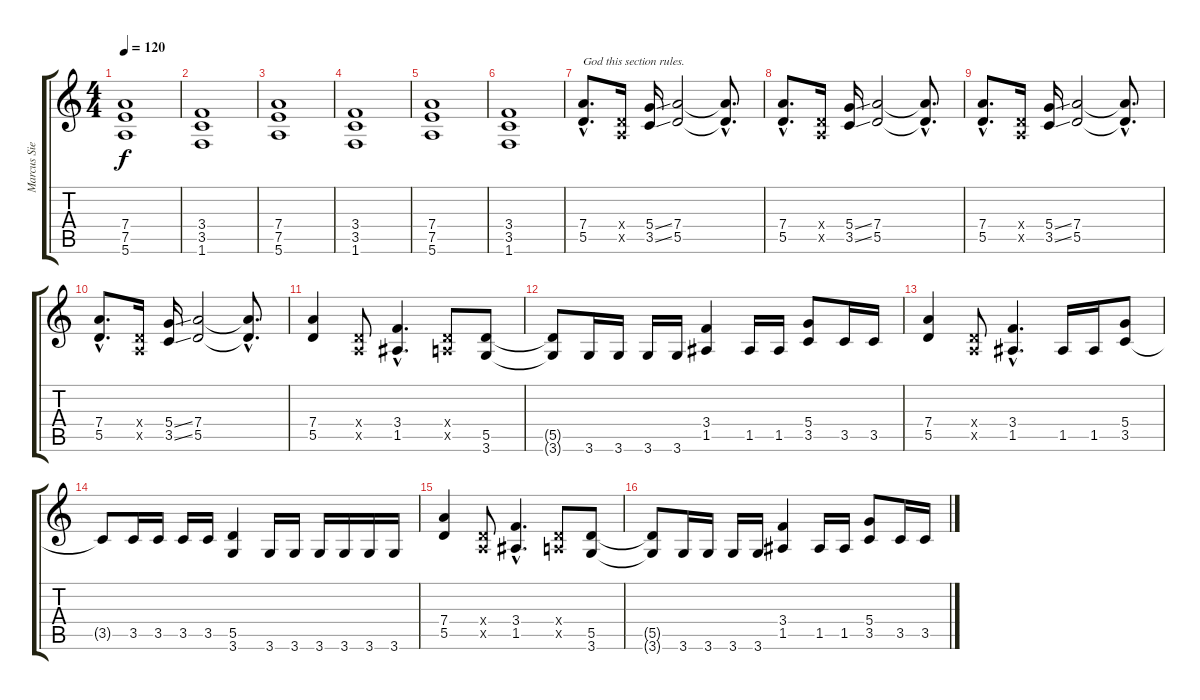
\track ("Marcus Siepen" "Marcus Sie") {instrument overdrivenguitar}
\staff {score tabs}
\tuning (E4 B3 G3 D3 A2 E2) {hide}
\ts (4 4)
\tempo 120
\clef g2
\ks c
(7.4 7.5 5.6).1{dy f} |
(3.4 3.5 1.6).1 |
(7.4 7.5 5.6).1 |
(3.4 3.5 1.6).1 |
(7.4 7.5 5.6).1 |
(3.4 3.5 1.6).1 |
(7.4{hac} 5.5{hac}).8{d txt "God this section rules."} (0.4{x} 0.5{x}).16 (5.4{ss} 3.5{ss}).16 (7.4 5.5).2 (7.4{hac t} 5.5{hac t}).8{d} |
(7.4{hac} 5.5{hac}).8{d} (0.4{x} 0.5{x}).16 (5.4{ss} 3.5{ss}).16 (7.4 5.5).2 (7.4{hac t} 5.5{hac t}).8{d} |
(7.4{hac} 5.5{hac}).8{d} (0.4{x} 0.5{x}).16 (5.4{ss} 3.5{ss}).16 (7.4 5.5).2 (7.4{hac t} 5.5{hac t}).8{d} |
(7.4{hac} 5.5{hac}).8{d} (0.4{x} 0.5{x}).16 (5.4{ss} 3.5{ss}).16 (7.4 5.5).2 (7.4{hac t} 5.5{hac t}).8{d} |
(7.4 5.5).4 (0.4{x} 0.5{x}).8 (3.4{hac} 1.5{hac}).4{d} (0.4{x} 0.5{x}).8 (5.5 3.6).8 |
(5.5{t} 3.6{t}).8 3.6.16 3.6.16 3.6.16 3.6.16 (3.4 1.5).4 1.5.16 1.5.16 (5.4 3.5).8 3.5.16 3.5.16 |
(7.4 5.5).4 (0.4{x} 0.5{x}).8 (3.4{hac} 1.5{hac}).4{d} 1.5.16 1.5.16 (5.4 3.5).8 |
3.5{t}.8 3.5.16 3.5.16 3.5.16 3.5.16 (5.5 3.6).4 3.6.16 3.6.16 3.6.16 3.6.16 3.6.16 3.6.16 |
(7.4 5.5).4 (0.4{x} 0.5{x}).8 (3.4{hac} 1.5{hac}).4{d} (0.4{x} 0.5{x}).8 (5.5 3.6).8 |
(5.5{t} 3.6{t}).8 3.6.16 3.6.16 3.6.16 3.6.16 (3.4 1.5).4 1.5.16 1.5.16 (5.4 3.5).8 3.5.16 3.5.16
